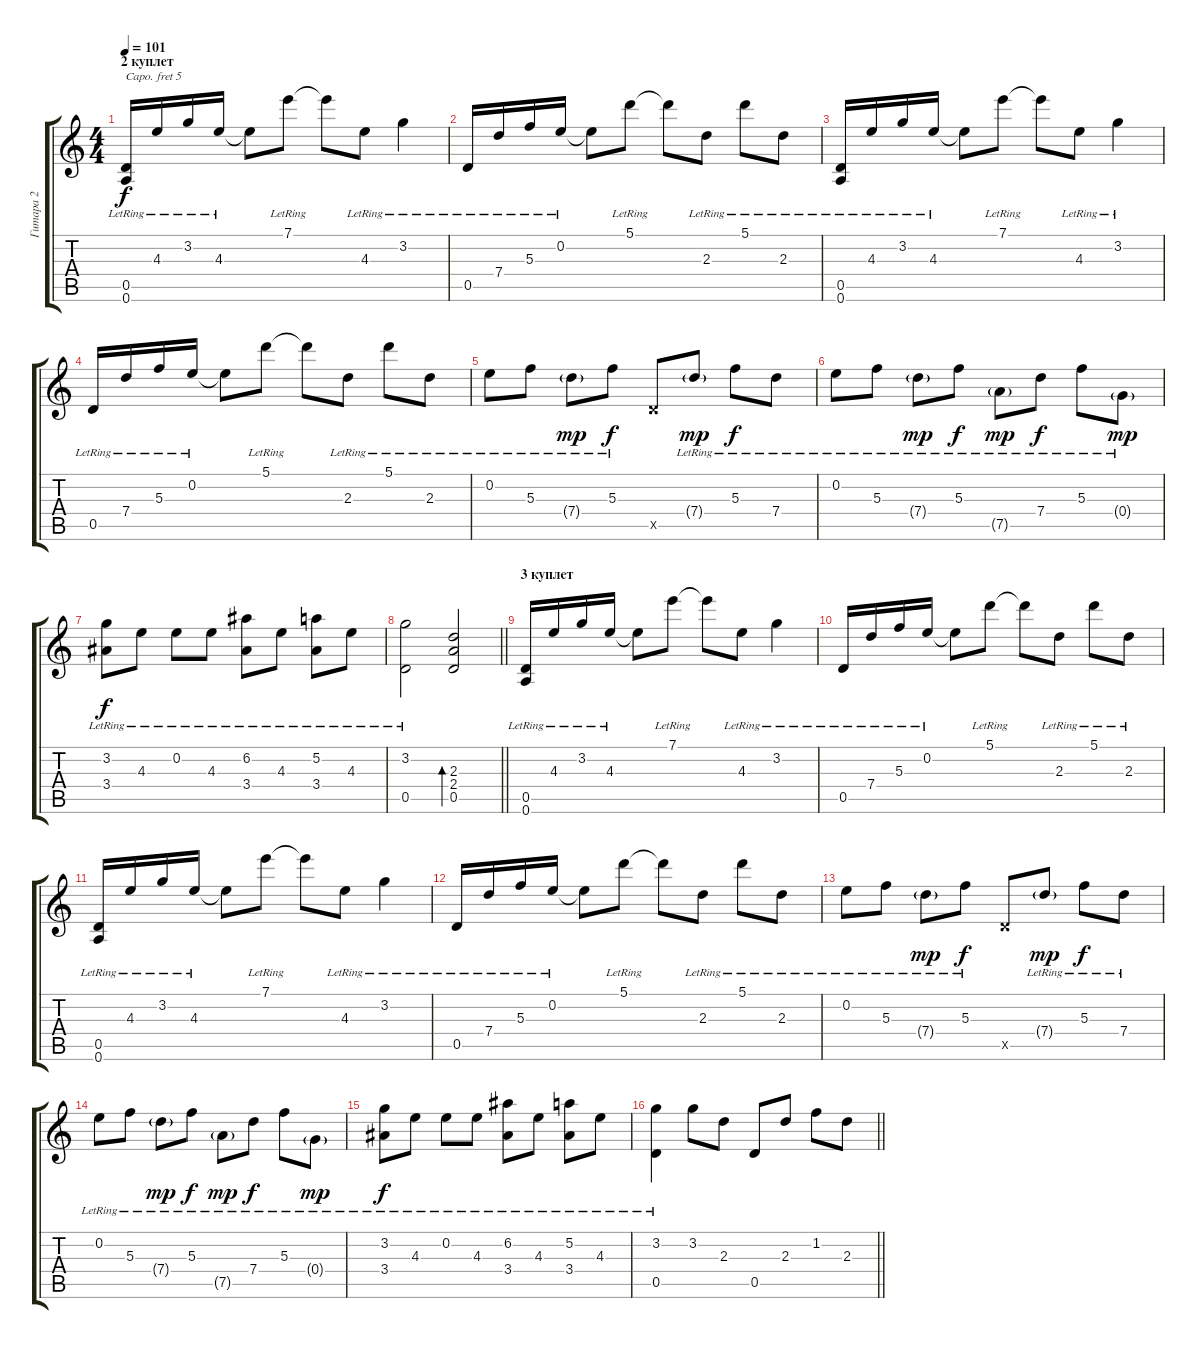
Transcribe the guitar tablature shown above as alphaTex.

\track ("Гитара 2" "Гитара 2") {instrument acousticguitarsteel}
\staff {score tabs}
\capo 5
\tuning (E4 B3 G3 D3 A2 E2) {hide}
\ts (4 4)
\section ("" "2 куплет")
\tempo 101
\clef g2
\ks c
(0.5{lr} 0.6{lr}).16{dy f} 4.3{lr}.16 3.2{lr}.16 4.3{lr}.16 4.3{t}.8 7.1{lr}.8 7.1{t}.8 4.3{lr}.8 3.2{lr}.4 |
0.5{lr}.16 7.4{lr}.16 5.3{lr}.16 0.2{lr}.16 0.2{t}.8 5.1{lr}.8 5.1{t}.8 2.3{lr}.8 5.1{lr}.8 2.3{lr}.8 |
(0.5{lr} 0.6{lr}).16 4.3{lr}.16 3.2{lr}.16 4.3{lr}.16 4.3{t}.8 7.1{lr}.8 7.1{t}.8 4.3{lr}.8 3.2{lr}.4 |
0.5{lr}.16 7.4{lr}.16 5.3{lr}.16 0.2{lr}.16 0.2{t}.8 5.1{lr}.8 5.1{t}.8 2.3{lr}.8 5.1{lr}.8 2.3{lr}.8 |
0.2{lr}.8 5.3{lr}.8 7.4{g lr}.8{dy mp} 5.3{lr}.8{dy f} 0.5{x}.8 7.4{g lr}.8{dy mp} 5.3{lr}.8{dy f} 7.4{lr}.8 |
0.2{lr}.8 5.3{lr}.8 7.4{g lr}.8{dy mp} 5.3{lr}.8{dy f} 7.5{g lr}.8{dy mp} 7.4{lr}.8{dy f} 5.3{lr}.8 0.4{g lr}.8{dy mp} |
(3.2{lr} 3.4{lr}).8{dy f} 4.3{lr}.8 0.2{lr}.8 4.3{lr}.8 (6.2{lr} 3.4{lr}).8 4.3{lr}.8 (5.2{lr} 3.4{lr}).8 4.3{lr}.8 |
\barLineRight lightlight
(3.2{lr} 0.5{lr}).2 (2.3 2.4 0.5).2{bd 60} |
\section ("" "3 куплет")
(0.5{lr} 0.6{lr}).16 4.3{lr}.16 3.2{lr}.16 4.3{lr}.16 4.3{t}.8 7.1{lr}.8 7.1{t}.8 4.3{lr}.8 3.2{lr}.4 |
0.5{lr}.16 7.4{lr}.16 5.3{lr}.16 0.2{lr}.16 0.2{t}.8 5.1{lr}.8 5.1{t}.8 2.3{lr}.8 5.1{lr}.8 2.3{lr}.8 |
(0.5{lr} 0.6{lr}).16 4.3{lr}.16 3.2{lr}.16 4.3{lr}.16 4.3{t}.8 7.1{lr}.8 7.1{t}.8 4.3{lr}.8 3.2{lr}.4 |
0.5{lr}.16 7.4{lr}.16 5.3{lr}.16 0.2{lr}.16 0.2{t}.8 5.1{lr}.8 5.1{t}.8 2.3{lr}.8 5.1{lr}.8 2.3{lr}.8 |
0.2{lr}.8 5.3{lr}.8 7.4{g lr}.8{dy mp} 5.3{lr}.8{dy f} 0.5{x}.8 7.4{g lr}.8{dy mp} 5.3{lr}.8{dy f} 7.4{lr}.8 |
0.2{lr}.8 5.3{lr}.8 7.4{g lr}.8{dy mp} 5.3{lr}.8{dy f} 7.5{g lr}.8{dy mp} 7.4{lr}.8{dy f} 5.3{lr}.8 0.4{g lr}.8{dy mp} |
(3.2{lr} 3.4{lr}).8{dy f} 4.3{lr}.8 0.2{lr}.8 4.3{lr}.8 (6.2{lr} 3.4{lr}).8 4.3{lr}.8 (5.2{lr} 3.4{lr}).8 4.3{lr}.8 |
\barLineRight lightlight
(3.2{lr} 0.5{lr}).4 3.2.8 2.3.8 0.5.8 2.3.8 1.2.8 2.3.8
